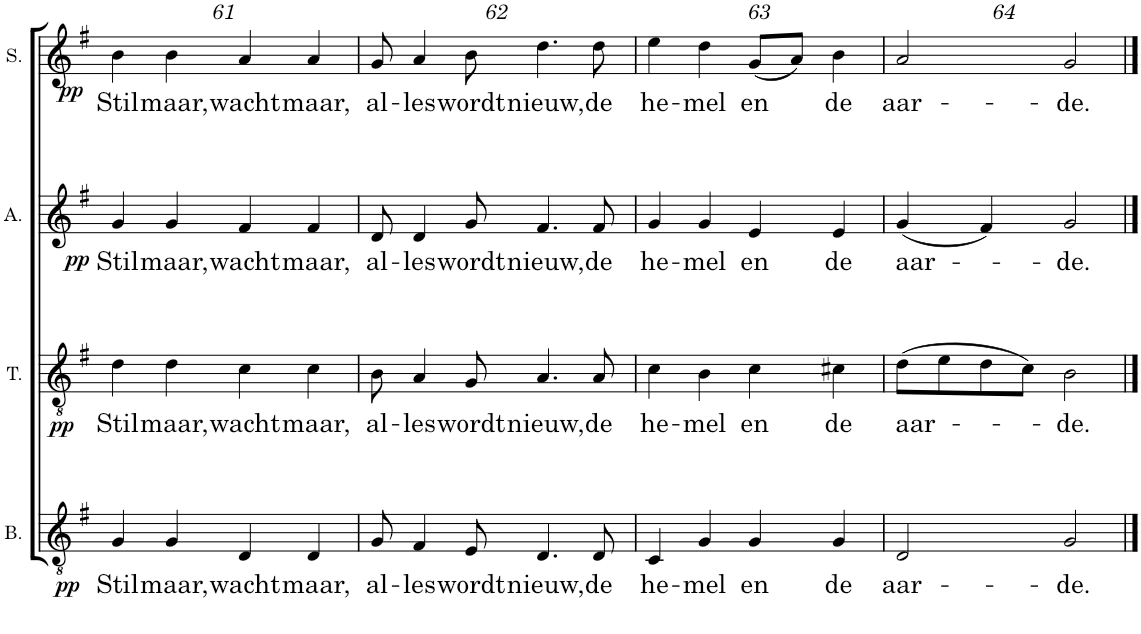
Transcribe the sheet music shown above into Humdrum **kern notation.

**kern	**text	**dynam	**kern	**text	**dynam	**kern	**text	**dynam	**kern	**text	**dynam
*part4	*part4	*part4	*part3	*part3	*part3	*part2	*part2	*part2	*part1	*part1	*part1
*staff4	*staff4	*staff4	*staff3	*staff3	*staff3	*staff2	*staff2	*staff2	*staff1	*staff1	*staff1
*I"Bass	*	*	*I"Tenor	*	*	*I"Alto	*	*	*I"Soprano	*	*
*I'B.	*	*	*I'T.	*	*	*I'A.	*	*	*I'S.	*	*
!!LO:PB:g=z
*clefGv2	*	*	*clefGv2	*	*	*clefG2	*	*	*clefG2	*	*
*k[f#]	*	*	*k[f#]	*	*	*k[f#]	*	*	*k[f#]	*	*
*M2/2	*	*	*M2/2	*	*	*M2/2	*	*	*M2/2	*	*
*met(c|)	*	*	*met(c|)	*	*	*met(c|)	*	*	*met(c|)	*	*
=61	=61	=61	=61	=61	=61	=61	=61	=61	=61	=61	=61
!	!LO:LY:b	!LO:DY:b	!	!LO:LY:b	!LO:DY:b	!	!LO:LY:b	!LO:DY:b	!	!LO:LY:b	!LO:DY:b
4G/	Stil	pp	4d\	Stil	pp	4g/	Stil	pp	4b\	Stil	pp
!	!LO:LY:b	!	!	!LO:LY:b	!	!	!LO:LY:b	!	!	!LO:LY:b	!
4G/	maar,	.	4d\	maar,	.	4g/	maar,	.	4b\	maar,	.
!	!LO:LY:b	!	!	!LO:LY:b	!	!	!LO:LY:b	!	!	!LO:LY:b	!
4D/	wacht	.	4c\	wacht	.	4f#/	wacht	.	4a/	wacht	.
!	!LO:LY:b	!	!	!LO:LY:b	!	!	!LO:LY:b	!	!	!LO:LY:b	!
4D/	maar,	.	4c\	maar,	.	4f#/	maar,	.	4a/	maar,	.
=62	=62	=62	=62	=62	=62	=62	=62	=62	=62	=62	=62
!	!LO:LY:b	!	!	!LO:LY:b	!	!	!LO:LY:b	!	!	!LO:LY:b	!
8G/	al-	.	8B\	al-	.	8d/	al-	.	8g/	al-	.
!	!LO:LY:b	!	!	!LO:LY:b	!	!	!LO:LY:b	!	!	!LO:LY:b	!
4F#/	-les	.	4A/	-les	.	4d/	-les	.	4a/	-les	.
!	!LO:LY:b	!	!	!LO:LY:b	!	!	!LO:LY:b	!	!	!LO:LY:b	!
8E/	wordt	.	8G/	wordt	.	8g/	wordt	.	8b\	wordt	.
!	!LO:LY:b	!	!	!LO:LY:b	!	!	!LO:LY:b	!	!	!LO:LY:b	!
4.D/	nieuw,	.	4.A/	nieuw,	.	4.f#/	nieuw,	.	4.dd\	nieuw,	.
!	!LO:LY:b	!	!	!LO:LY:b	!	!	!LO:LY:b	!	!	!LO:LY:b	!
8D/	de	.	8A/	de	.	8f#/	de	.	8dd\	de	.
=63	=63	=63	=63	=63	=63	=63	=63	=63	=63	=63	=63
!	!LO:LY:b	!	!	!LO:LY:b	!	!	!LO:LY:b	!	!	!LO:LY:b	!
4C/	he-	.	4c\	he-	.	4g/	he-	.	4ee\	he-	.
!	!LO:LY:b	!	!	!LO:LY:b	!	!	!LO:LY:b	!	!	!LO:LY:b	!
4G/	-mel	.	4B\	-mel	.	4g/	-mel	.	4dd\	-mel	.
!	!LO:LY:b	!	!	!LO:LY:b	!	!	!LO:LY:b	!	!	!LO:LY:b	!
4G/	en	.	4c\	en	.	4e/	en	.	(8g/L	en	.
.	.	.	.	.	.	.	.	.	8a/J)	.	.
!	!LO:LY:b	!	!	!LO:LY:b	!	!	!LO:LY:b	!	!	!LO:LY:b	!
4G/	-de	.	4c#X\	-de	.	4e/	-de	.	4b\	-de	.
=64	=64	=64	=64	=64	=64	=64	=64	=64	=64	=64	=64
!	!LO:LY:b	!	!	!LO:LY:b	!	!	!LO:LY:b	!	!	!LO:LY:b	!
2D/	aar-	.	(8d\L	aar-	.	(4g/	aar-	.	2a/	aar-	.
.	.	.	8e\	.	.	.	.	.	.	.	.
.	.	.	8d\	.	.	4f#/)	.	.	.	.	.
.	.	.	8c\J)	.	.	.	.	.	.	.	.
!	!LO:LY:b	!	!	!LO:LY:b	!	!	!LO:LY:b	!	!	!LO:LY:b	!
2G/	-de.	.	2B\	-de.	.	2g/	-de.	.	2g/	-de.	.
==	==	==	==	==	==	==	==	==	==	==	==
*-	*-	*-	*-	*-	*-	*-	*-	*-	*-	*-	*-
